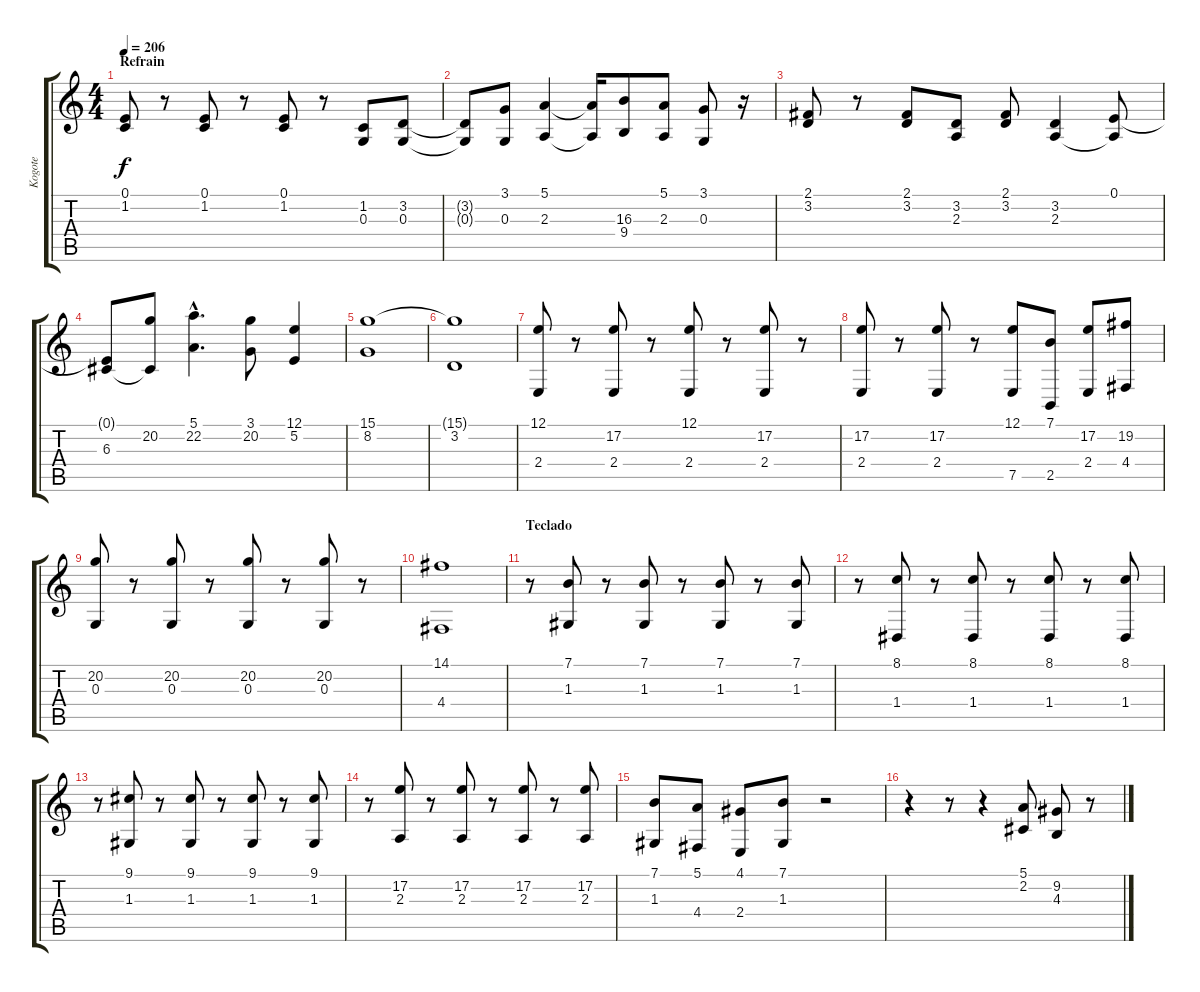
\track ("Kogote" "Kogote") {instrument brasssection}
\staff {score tabs}
\tuning (E4 B3 G3 D3 A2 E2) {hide}
\ts (4 4)
\section ("" "Refrain")
\tempo 206
\clef g2
\ks c
(0.1 1.2).8{dy f} r.8 (0.1 1.2).8 r.8 (0.1 1.2).8 r.8 (1.2 0.3).8 (3.2 0.3).8 |
(3.2{t} 0.3{t}).8 (3.1 0.3).8 (5.1 2.3).4 (5.1{t} 2.3{t}).16 (16.3 9.4).8 (5.1 2.3).8 (3.1 0.3).8 r.16 |
(2.1 3.2).8 r.8 (2.1 3.2).8 (3.2 2.3).8 (2.1 3.2).8 (3.2 2.3).4 (0.1 2.3{t}).8 |
(0.1{t} 6.3).8 (20.2 6.3{t}).8 (5.1{hac} 22.2{hac}).4{d} (3.1 20.2).8 (12.1 5.2).4 |
(15.1 8.2).1 |
(15.1{t} 3.2).1 |
(12.1 2.4).8 r.8 (17.2 2.4).8 r.8 (12.1 2.4).8 r.8 (17.2 2.4).8 r.8 |
(17.2 2.4).8 r.8 (17.2 2.4).8 r.8 (12.1 7.5).8 (7.1 2.5).8 (17.2 2.4).8 (19.2 4.4).8 |
(20.2 0.3).8 r.8 (20.2 0.3).8 r.8 (20.2 0.3).8 r.8 (20.2 0.3).8 r.8 |
(14.1 4.4).1 |
\section ("" "Teclado")
r.8 (7.1 1.3).8 r.8 (7.1 1.3).8 r.8 (7.1 1.3).8 r.8 (7.1 1.3).8 |
r.8 (8.1 1.4).8 r.8 (8.1 1.4).8 r.8 (8.1 1.4).8 r.8 (8.1 1.4).8 |
r.8 (9.1 1.3).8 r.8 (9.1 1.3).8 r.8 (9.1 1.3).8 r.8 (9.1 1.3).8 |
r.8 (17.2 2.3).8 r.8 (17.2 2.3).8 r.8 (17.2 2.3).8 r.8 (17.2 2.3).8 |
(7.1 1.3).8 (5.1 4.4).8 (4.1 2.4).8 (7.1 1.3).8 r.2 |
r.4 r.8 r.4 (5.1 2.2).8 (9.2 4.3).8 r.8
